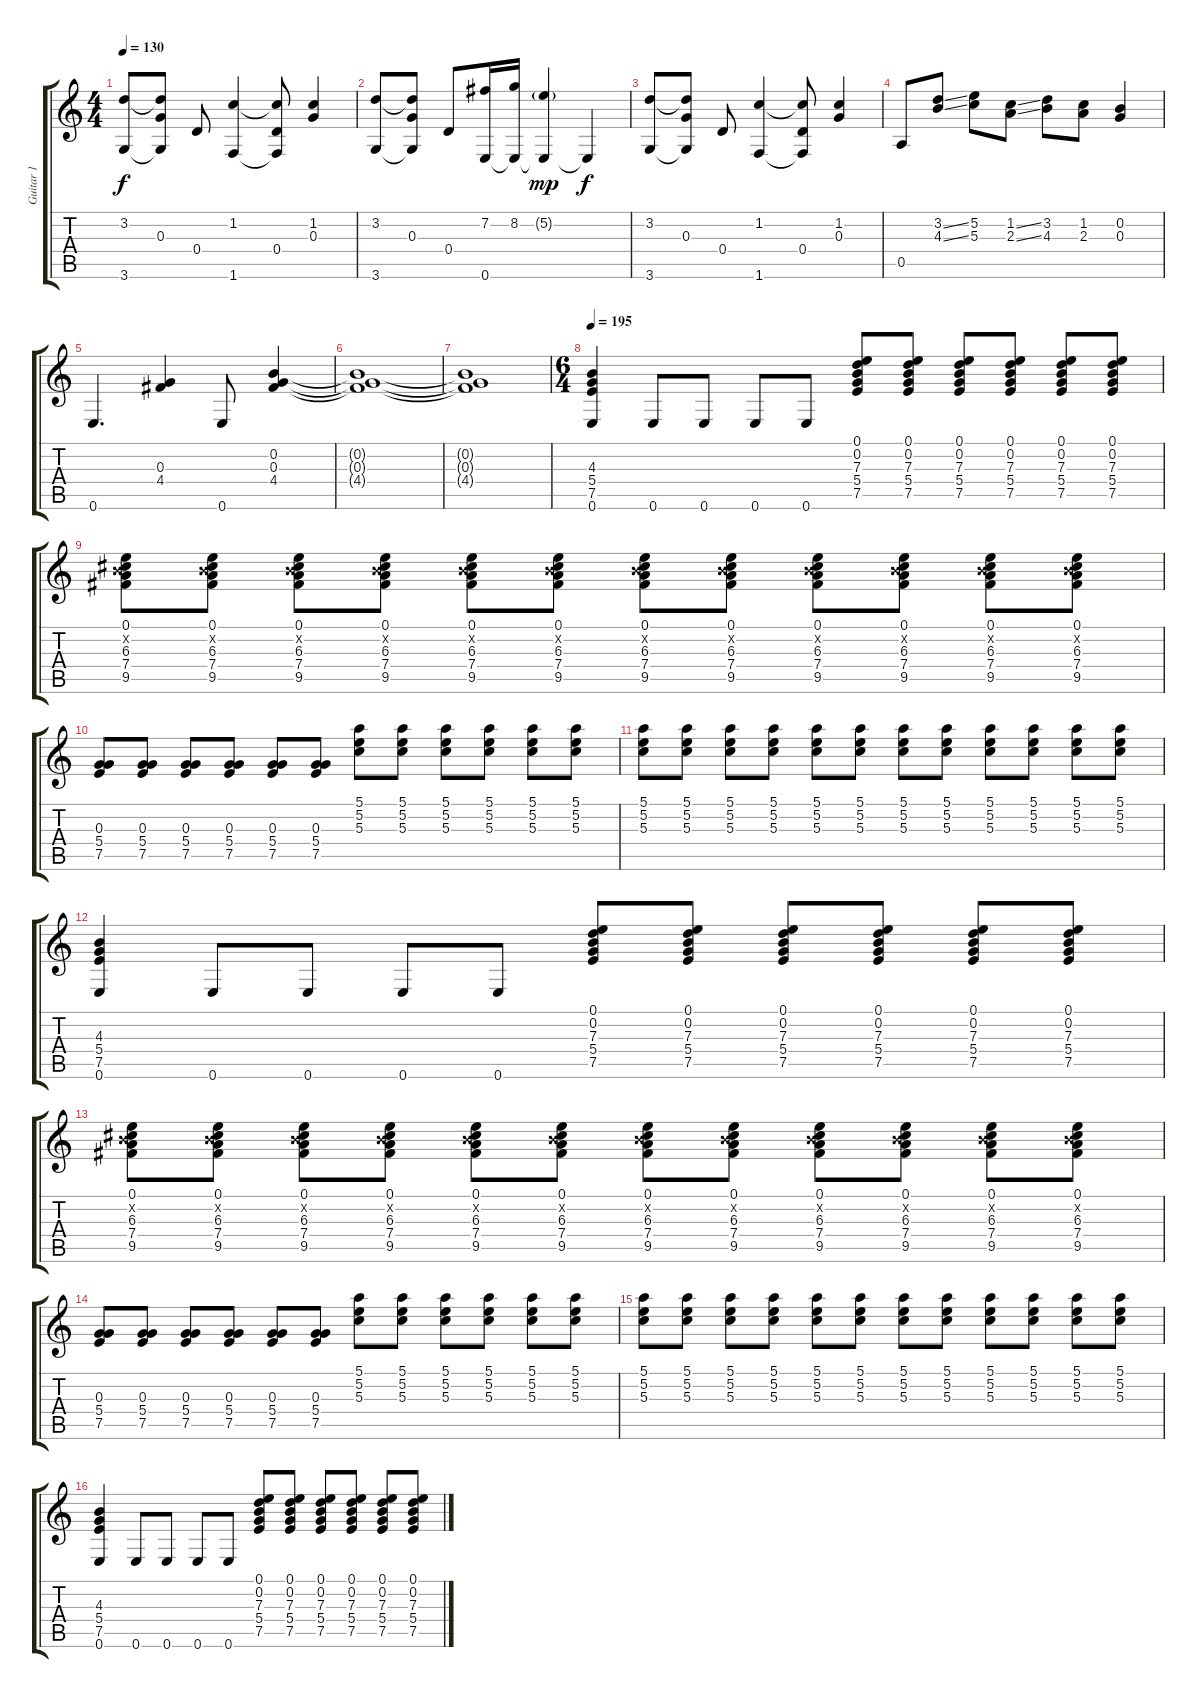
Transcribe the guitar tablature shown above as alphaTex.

\track ("Guitar 1" "Guitar 1") {solo instrument distortionguitar}
\staff {score tabs}
\tuning (E4 B3 G3 D3 A2 E2) {hide}
\ts (4 4)
\tempo 130
\clef g2
\ks c
(3.2 3.6).8{dy f} (3.2{t} 0.3 3.6{t}).8 0.4.8 (1.2 1.6).4 (1.2{t} 0.4 1.6{t}).8 (1.2 0.3).4 |
(3.2 3.6).8 (3.2{t} 0.3 3.6{t}).8 0.4.8 (7.2 0.6).16 (8.2 0.6{t}).16 (5.2{g} 0.6{t}).4{dy mp} 0.6{t}.4{dy f} |
(3.2 3.6).8 (3.2{t} 0.3 3.6{t}).8 0.4.8 (1.2 1.6).4 (1.2{t} 0.4 1.6{t}).8 (1.2 0.3).4 |
0.5.8 (3.2{ss} 4.3{ss}).8 (5.2 5.3).8 (1.2{ss} 2.3{ss}).8 (3.2 4.3).8 (1.2 2.3).8 (0.2 0.3).4 |
0.6.4{d} (0.3 4.4).4 0.6.8 (0.2 0.3 4.4).4 |
(0.2{t} 0.3{t} 4.4{t}).1 |
(0.2{t} 0.3{t} 4.4{t}).1 |
\ts (6 4)
\tempo 195
(4.3 5.4 7.5 0.6).4{volume 10 balance 4 instrument distortionguitar} 0.6.8 0.6.8 0.6.8 0.6.8 (0.1 0.2 7.3 5.4 7.5).8 (0.1 0.2 7.3 5.4 7.5).8 (0.1 0.2 7.3 5.4 7.5).8 (0.1 0.2 7.3 5.4 7.5).8 (0.1 0.2 7.3 5.4 7.5).8 (0.1 0.2 7.3 5.4 7.5).8 |
(0.1 0.2{x} 6.3 7.4 9.5).8 (0.1 0.2{x} 6.3 7.4 9.5).8 (0.1 0.2{x} 6.3 7.4 9.5).8 (0.1 0.2{x} 6.3 7.4 9.5).8 (0.1 0.2{x} 6.3 7.4 9.5).8 (0.1 0.2{x} 6.3 7.4 9.5).8 (0.1 0.2{x} 6.3 7.4 9.5).8 (0.1 0.2{x} 6.3 7.4 9.5).8 (0.1 0.2{x} 6.3 7.4 9.5).8 (0.1 0.2{x} 6.3 7.4 9.5).8 (0.1 0.2{x} 6.3 7.4 9.5).8 (0.1 0.2{x} 6.3 7.4 9.5).8 |
(0.3 5.4 7.5).8 (0.3 5.4 7.5).8 (0.3 5.4 7.5).8 (0.3 5.4 7.5).8 (0.3 5.4 7.5).8 (0.3 5.4 7.5).8 (5.1 5.2 5.3).8 (5.1 5.2 5.3).8 (5.1 5.2 5.3).8 (5.1 5.2 5.3).8 (5.1 5.2 5.3).8 (5.1 5.2 5.3).8 |
(5.1 5.2 5.3).8 (5.1 5.2 5.3).8 (5.1 5.2 5.3).8 (5.1 5.2 5.3).8 (5.1 5.2 5.3).8 (5.1 5.2 5.3).8 (5.1 5.2 5.3).8 (5.1 5.2 5.3).8 (5.1 5.2 5.3).8 (5.1 5.2 5.3).8 (5.1 5.2 5.3).8 (5.1 5.2 5.3).8 |
(4.3 5.4 7.5 0.6).4{volume 10 balance 4} 0.6.8 0.6.8 0.6.8 0.6.8 (0.1 0.2 7.3 5.4 7.5).8 (0.1 0.2 7.3 5.4 7.5).8 (0.1 0.2 7.3 5.4 7.5).8 (0.1 0.2 7.3 5.4 7.5).8 (0.1 0.2 7.3 5.4 7.5).8 (0.1 0.2 7.3 5.4 7.5).8 |
(0.1 0.2{x} 6.3 7.4 9.5).8 (0.1 0.2{x} 6.3 7.4 9.5).8 (0.1 0.2{x} 6.3 7.4 9.5).8 (0.1 0.2{x} 6.3 7.4 9.5).8 (0.1 0.2{x} 6.3 7.4 9.5).8 (0.1 0.2{x} 6.3 7.4 9.5).8 (0.1 0.2{x} 6.3 7.4 9.5).8 (0.1 0.2{x} 6.3 7.4 9.5).8 (0.1 0.2{x} 6.3 7.4 9.5).8 (0.1 0.2{x} 6.3 7.4 9.5).8 (0.1 0.2{x} 6.3 7.4 9.5).8 (0.1 0.2{x} 6.3 7.4 9.5).8 |
(0.3 5.4 7.5).8 (0.3 5.4 7.5).8 (0.3 5.4 7.5).8 (0.3 5.4 7.5).8 (0.3 5.4 7.5).8 (0.3 5.4 7.5).8 (5.1 5.2 5.3).8 (5.1 5.2 5.3).8 (5.1 5.2 5.3).8 (5.1 5.2 5.3).8 (5.1 5.2 5.3).8 (5.1 5.2 5.3).8 |
(5.1 5.2 5.3).8 (5.1 5.2 5.3).8 (5.1 5.2 5.3).8 (5.1 5.2 5.3).8 (5.1 5.2 5.3).8 (5.1 5.2 5.3).8 (5.1 5.2 5.3).8 (5.1 5.2 5.3).8 (5.1 5.2 5.3).8 (5.1 5.2 5.3).8 (5.1 5.2 5.3).8 (5.1 5.2 5.3).8 |
(4.3 5.4 7.5 0.6).4{volume 10 balance 4} 0.6.8 0.6.8 0.6.8 0.6.8 (0.1 0.2 7.3 5.4 7.5).8 (0.1 0.2 7.3 5.4 7.5).8 (0.1 0.2 7.3 5.4 7.5).8 (0.1 0.2 7.3 5.4 7.5).8 (0.1 0.2 7.3 5.4 7.5).8 (0.1 0.2 7.3 5.4 7.5).8
